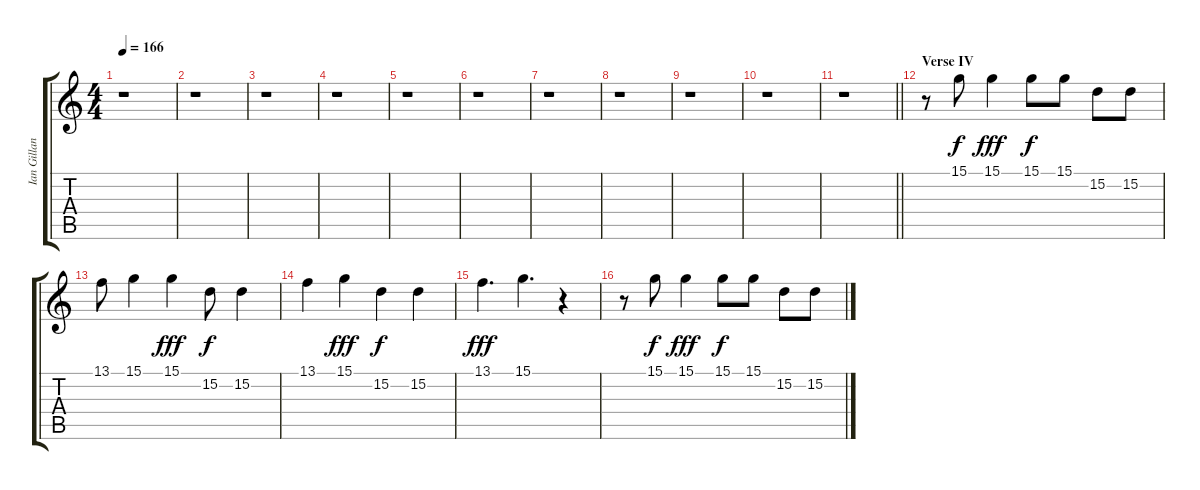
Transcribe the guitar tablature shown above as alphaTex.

\track ("Ian Gillan" "Ian Gillan") {instrument lead2sawtooth}
\staff {score tabs}
\tuning (E4 B3 G3 D3 A2 E2) {hide}
\ts (4 4)
\tempo 166
\clef g2
\ks c
r.1{dy f} |
r.1 |
r.1 |
r.1 |
r.1 |
r.1 |
r.1 |
r.1 |
r.1 |
r.1 |
\barLineRight lightlight
r.1 |
\section ("" "Verse IV")
r.8 15.1.8 15.1.4{dy fff} 15.1.8{dy f} 15.1.8 15.2.8 15.2.8 |
13.1.8 15.1.4 15.1.4{dy fff} 15.2.8{dy f} 15.2.4 |
13.1.4 15.1.4{dy fff} 15.2.4{dy f} 15.2.4 |
13.1.4{d dy fff} 15.1.4{d} r.4 |
r.8 15.1.8{dy f} 15.1.4{dy fff} 15.1.8{dy f} 15.1.8 15.2.8 15.2.8
